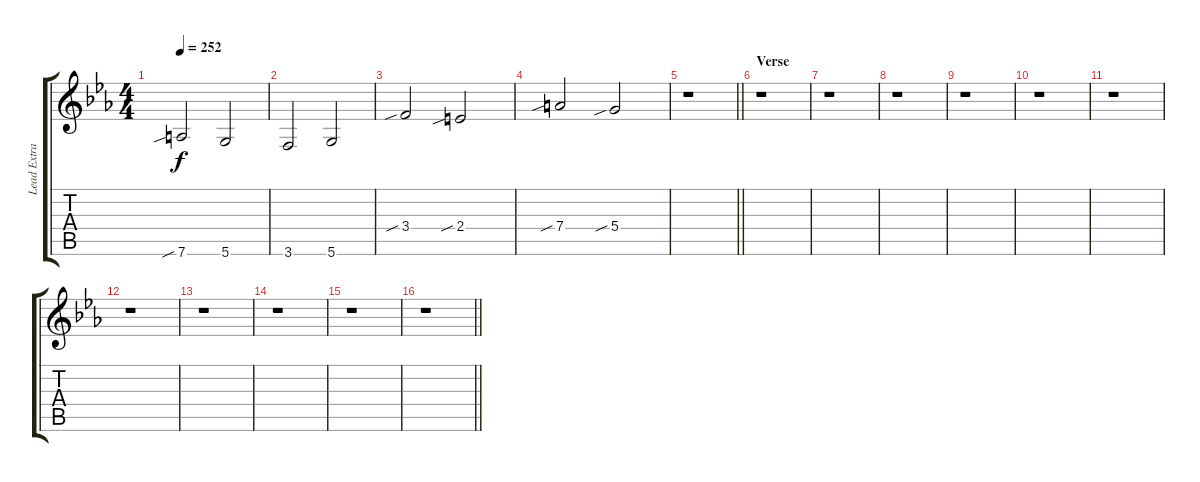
\track ("Lead Extra" "Lead Extra") {instrument distortionguitar}
\staff {score tabs}
\tuning (E4 B3 G3 D3 A2 D2) {hide}
\ts (4 4)
\tempo 252
\clef g2
\ks eb
7.6{sib}.2{dy f} 5.6.2 |
3.6.2 5.6.2 |
3.4{sib}.2 2.4{sib}.2 |
7.4{sib}.2 5.4{sib}.2 |
\barLineRight lightlight
r.1 |
\section ("" "Verse")
r.1 |
r.1 |
r.1 |
r.1 |
r.1 |
r.1 |
r.1 |
r.1 |
r.1 |
r.1 |
\barLineRight lightlight
r.1
